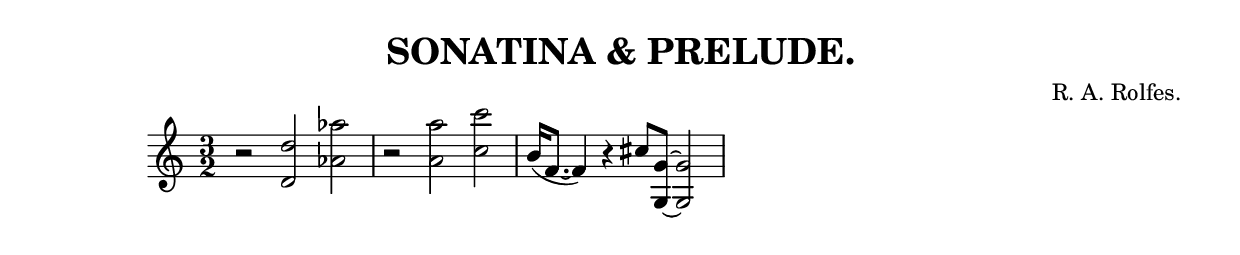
\version "2.18.2"

\language "english"

\header {
  title = "SONATINA & PRELUDE."
  composer = "R. A. Rolfes."
}

arpTiesOn = {
    \set tieWaitForNote = ##t
}


arpTiesOff = {
    \set tieWaitForNote = ##f
}

initStaffHead = {
  \numericTimeSignature
  \time 3/2
  \key c \major
}

rightHand =
  {
    \initStaffHead
    \clef treble
    \relative c' {
        r2 <d d'>2 <af' af'> |
        r2 <a a'> <c c'> |
        b16( f8.~ f4) r cs'8 <g, g'>8~ <g g'>2
    }
  }

\score {
  \rightHand

  \layout {}
  \midi {}
}
